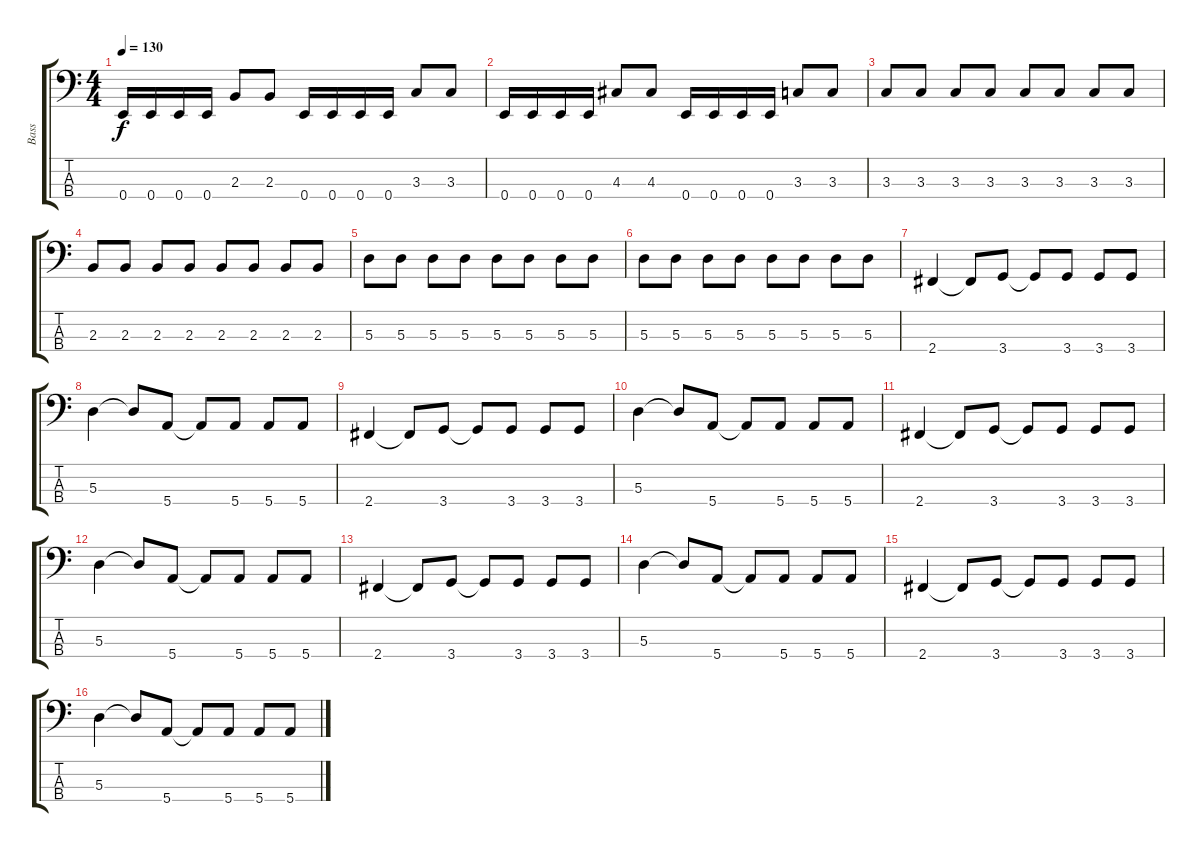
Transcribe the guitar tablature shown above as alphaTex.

\track ("Bass" "Bass") {instrument electricbasspick}
\staff {score tabs}
\tuning (G2 D2 A1 E1) {hide}
\ts (4 4)
\tempo 130
\clef f4
\ks c
0.4.16{dy f} 0.4.16 0.4.16 0.4.16 2.3.8 2.3.8 0.4.16 0.4.16 0.4.16 0.4.16 3.3.8 3.3.8 |
0.4.16 0.4.16 0.4.16 0.4.16 4.3.8 4.3.8 0.4.16 0.4.16 0.4.16 0.4.16 3.3.8 3.3.8 |
3.3.8 3.3.8 3.3.8 3.3.8 3.3.8 3.3.8 3.3.8 3.3.8 |
2.3.8 2.3.8 2.3.8 2.3.8 2.3.8 2.3.8 2.3.8 2.3.8 |
5.3.8 5.3.8 5.3.8 5.3.8 5.3.8 5.3.8 5.3.8 5.3.8 |
5.3.8 5.3.8 5.3.8 5.3.8 5.3.8 5.3.8 5.3.8 5.3.8 |
2.4.4 2.4{t}.8 3.4.8 3.4{t}.8 3.4.8 3.4.8 3.4.8 |
5.3.4 5.3{t}.8 5.4.8 5.4{t}.8 5.4.8 5.4.8 5.4.8 |
2.4.4 2.4{t}.8 3.4.8 3.4{t}.8 3.4.8 3.4.8 3.4.8 |
5.3.4 5.3{t}.8 5.4.8 5.4{t}.8 5.4.8 5.4.8 5.4.8 |
2.4.4 2.4{t}.8 3.4.8 3.4{t}.8 3.4.8 3.4.8 3.4.8 |
5.3.4 5.3{t}.8 5.4.8 5.4{t}.8 5.4.8 5.4.8 5.4.8 |
2.4.4 2.4{t}.8 3.4.8 3.4{t}.8 3.4.8 3.4.8 3.4.8 |
5.3.4 5.3{t}.8 5.4.8 5.4{t}.8 5.4.8 5.4.8 5.4.8 |
2.4.4 2.4{t}.8 3.4.8 3.4{t}.8 3.4.8 3.4.8 3.4.8 |
5.3.4 5.3{t}.8 5.4.8 5.4{t}.8 5.4.8 5.4.8 5.4.8
